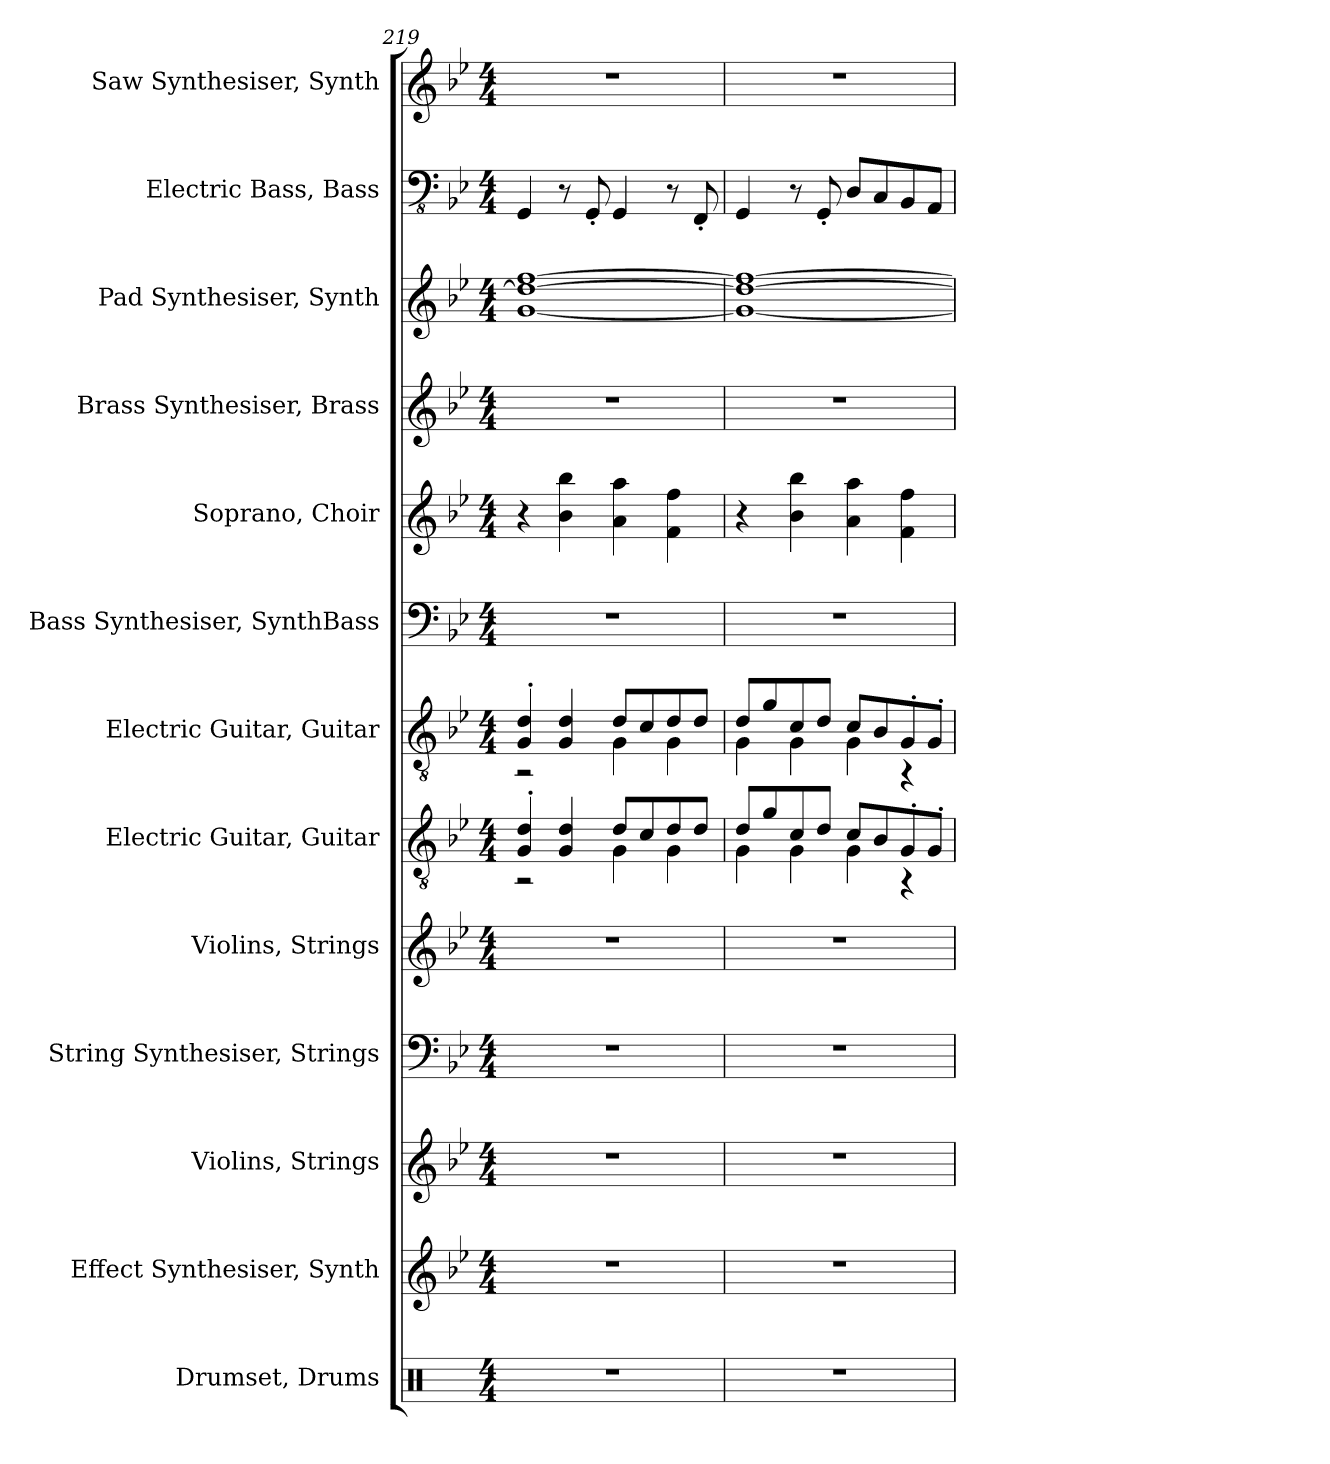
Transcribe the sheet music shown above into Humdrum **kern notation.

**kern	**kern	**kern	**kern	**kern	**kern	**kern	**kern	**kern	**kern	**kern	**kern	**kern
*part13	*part12	*part11	*part10	*part9	*part8	*part7	*part6	*part5	*part4	*part3	*part2	*part1
*staff13	*staff12	*staff11	*staff10	*staff9	*staff8	*staff7	*staff6	*staff5	*staff4	*staff3	*staff2	*staff1
*I"Drumset, Drums	*I"Effect Synthesiser, Synth	*I"Violins, Strings	*I"String Synthesiser, Strings	*I"Violins, Strings	*I"Electric Guitar, Guitar	*I"Electric Guitar, Guitar	*I"Bass Synthesiser, SynthBass	*I"Soprano, Choir	*I"Brass Synthesiser, Brass	*I"Pad Synthesiser, Synth	*I"Electric Bass, Bass	*I"Saw Synthesiser, Synth
*I'Drs.	*I'Synth.	*I'Vlns.	*I'Synth.	*I'Vlns.	*I'El. Guit.	*I'El. Guit.	*I'Synth.	*I'S.	*I'Synth.	*I'Synth.	*I'El. B.	*I'Synth.
*clefX	*clefG2	*clefG2	*clefF4	*clefG2	*clefGv2	*clefGv2	*clefF4	*clefG2	*clefG2	*clefG2	*clefFv4	*clefG2
*k[]	*k[b-e-]	*k[b-e-]	*k[b-e-]	*k[b-e-]	*k[b-e-]	*k[b-e-]	*k[b-e-]	*k[b-e-]	*k[b-e-]	*k[b-e-]	*k[b-e-]	*k[b-e-]
*M4/4	*M4/4	*M4/4	*M4/4	*M4/4	*M4/4	*M4/4	*M4/4	*M4/4	*M4/4	*M4/4	*M4/4	*M4/4
=219	=219	=219	=219	=219	=219	=219	=219	=219	=219	=219	=219	=219
*	*	*	*	*	*^	*^	*	*	*	*	*	*
1r	1r	1r	1r	1r	4G/' 4d/'	2r	4G/' 4d/'	2r	1r	4r	1r	[1g 1dd_ [1ff	4GGG/	1r
.	.	.	.	.	4G/ 4d/	.	4G/ 4d/	.	.	4b-\ 4bb-\	.	.	8r	.
.	.	.	.	.	.	.	.	.	.	.	.	.	8GGG'/	.
.	.	.	.	.	8d/L	4G\	8d/L	4G\	.	4a\ 4aa\	.	.	4GGG/	.
.	.	.	.	.	8c/	.	8c/	.	.	.	.	.	.	.
.	.	.	.	.	8d/	4G\	8d/	4G\	.	4f\ 4ff\	.	.	8r	.
.	.	.	.	.	8d/J	.	8d/J	.	.	.	.	.	8FFF'/	.
=220	=220	=220	=220	=220	=220	=220	=220	=220	=220	=220	=220	=220	=220	=220
1r	1r	1r	1r	1r	8d/L	4G\	8d/L	4G\	1r	4r	1r	1g_ 1dd_ 1ff_	4GGG/	1r
.	.	.	.	.	8g/	.	8g/	.	.	.	.	.	.	.
.	.	.	.	.	8c/	4G\	8c/	4G\	.	4b-\ 4bb-\	.	.	8r	.
.	.	.	.	.	8d/J	.	8d/J	.	.	.	.	.	8GGG'/	.
.	.	.	.	.	8c/L	4G\	8c/L	4G\	.	4a\ 4aa\	.	.	8DD/L	.
.	.	.	.	.	8B-/	.	8B-/	.	.	.	.	.	8CC/	.
.	.	.	.	.	8G'/	4r	8G'/	4r	.	4f\ 4ff\	.	.	8BBB-/	.
.	.	.	.	.	8G'/J	.	8G'/J	.	.	.	.	.	8AAA/J	.
*	*	*	*	*	*v	*v	*	*	*	*	*	*	*	*
*	*	*	*	*	*	*v	*v	*	*	*	*	*	*
=	=	=	=	=	=	=	=	=	=	=	=	=
*-	*-	*-	*-	*-	*-	*-	*-	*-	*-	*-	*-	*-
